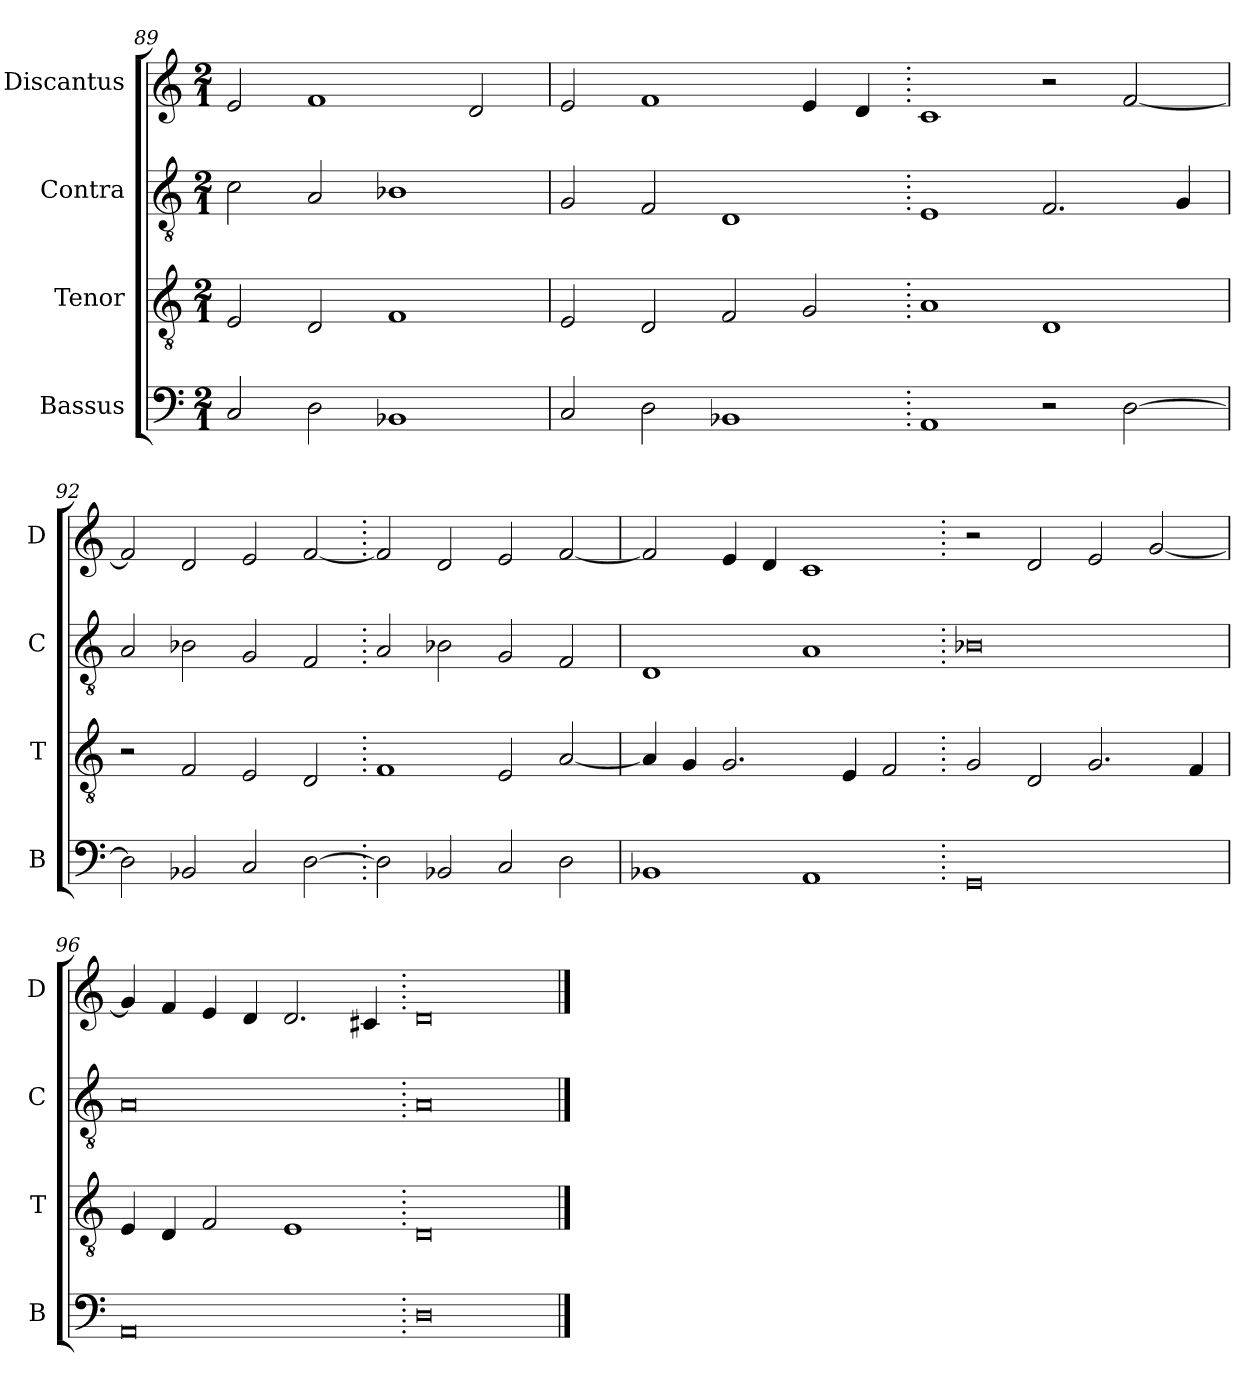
**kern	**kern	**kern	**kern
*part4	*part3	*part2	*part1
*staff4	*staff3	*staff2	*staff1
*I"Bassus	*I"Tenor	*I"Contra	*I"Discantus
*I'B	*I'T	*I'C	*I'D
*clefF4	*clefGv2	*clefGv2	*clefG2
*k[]	*k[]	*k[]	*k[]
*M2/1	*M2/1	*M2/1	*M2/1
=89	=89	=89	=89
2C/	2E/	2c\	2e/
2D\	2D/	2A/	1f
1BB-X	1F	1B-X	.
.	.	.	2d/
=90	=90	=90	=90
2C/	2E/	2G/	2e/
2D\	2D/	2F/	1f
1BB-X	2F/	1D	.
.	2G/	.	4e/
.	.	.	4d/
=91.	=91.	=91.	=91.
1AA	1A	1E	1c
2r	1D	2.F/	2r
[2D\	.	.	[2f/
.	.	4G/	.
=92	=92	=92	=92
2D\]	2r	2A/	2f/]
2BB-X/	2F/	2B-X\	2d/
2C/	2E/	2G/	2e/
[2D\	2D/	2F/	[2f/
=93.	=93.	=93.	=93.
2D\]	1F	2A/	2f/]
2BB-X/	.	2B-X\	2d/
2C/	2E/	2G/	2e/
2D\	[2A/	2F/	[2f/
=94	=94	=94	=94
1BB-X	4A/]	1D	2f/]
.	4G/	.	.
.	2.G/	.	4e/
.	.	.	4d/
1AA	.	1A	1c
.	4E/	.	.
.	2F/	.	.
=95.	=95.	=95.	=95.
0GG	2G/	0B-X	2r
.	2D/	.	2d/
.	2.G/	.	2e/
.	.	.	[2g/
.	4F/	.	.
=96	=96	=96	=96
0AA	4E/	0A	4g/]
.	4D/	.	4f/
.	2F/	.	4e/
.	.	.	4d/
.	1E	.	2.d/
.	.	.	4c#X/
=97.	=97.	=97.	=97.
0D	0D	0A	0d
==	==	==	==
*-	*-	*-	*-
